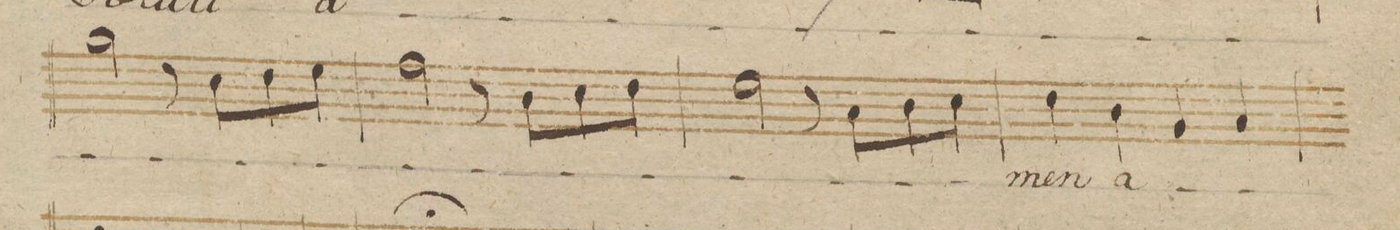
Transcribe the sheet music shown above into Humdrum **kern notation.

**kern	**text	**dynam
*I"Basso.	*	*
*clefF4	*	*
*k[b-]	*	*
*met(c)	*	*
*M4/4	*	*
2B-\	.	.
8r	.	.
8E\L	.	.
8F\	.	.
8G\J	.	.
=266	=266	=266
2A\	.	.
8r	.	.
8D\L	.	.
8E\	.	.
8F\J	.	.
=267	=267	=267
2G\	.	.
8r	.	.
8C\L	.	.
8D\	.	.
8E\J	.	.
=268	=268	=268
4F\	-men	.
4D\	a-	.
4BB-/	.	.
4C/	.	.
=269	=269	=269
*-	*-	*-
